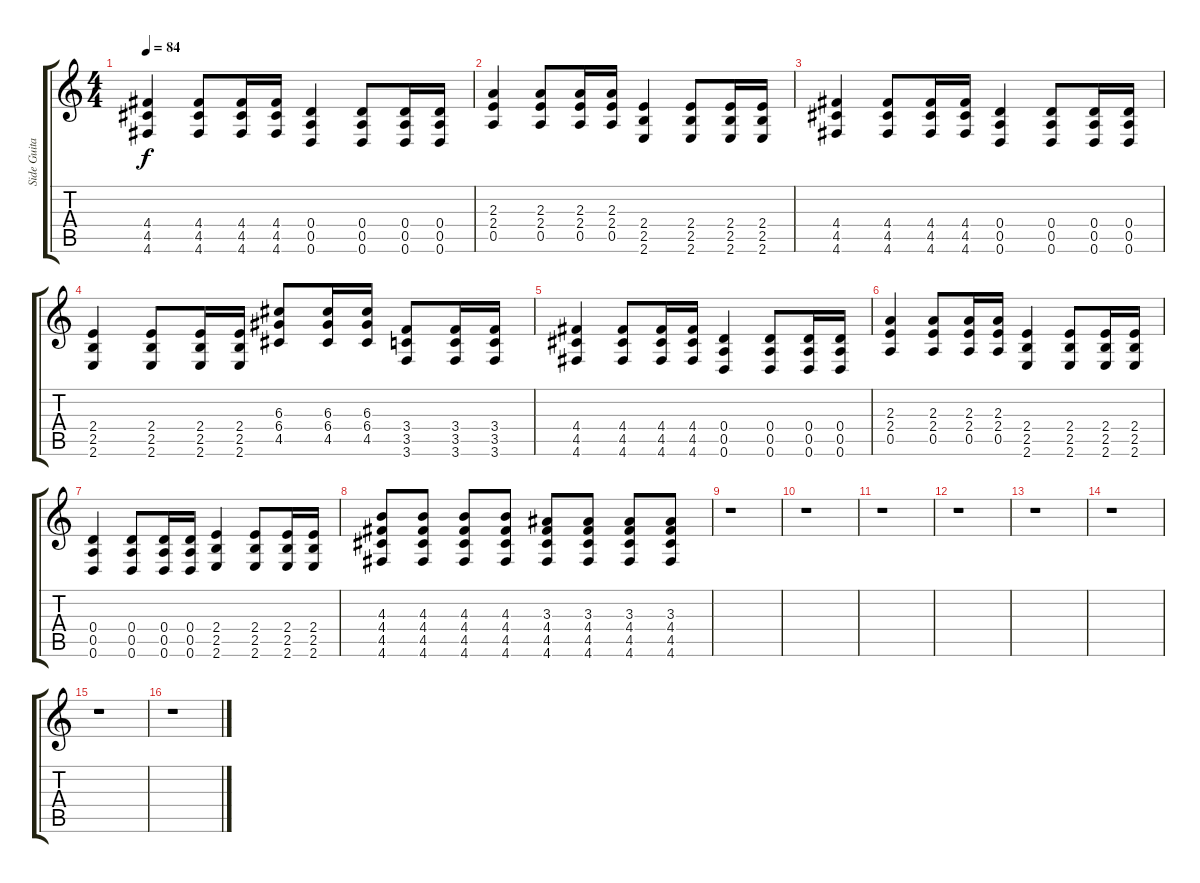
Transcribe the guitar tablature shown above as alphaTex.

\track ("Side Guitar" "Side Guita") {instrument distortionguitar}
\staff {score tabs}
\tuning (E4 B3 G3 D3 A2 D2) {hide}
\ts (4 4)
\tempo 84
\clef g2
\ks c
(4.4 4.5 4.6).4{dy f} (4.4 4.5 4.6).8 (4.4 4.5 4.6).16 (4.4 4.5 4.6).16 (0.4 0.5 0.6).4 (0.4 0.5 0.6).8 (0.4 0.5 0.6).16 (0.4 0.5 0.6).16 |
(2.3 2.4 0.5).4 (2.3 2.4 0.5).8 (2.3 2.4 0.5).16 (2.3 2.4 0.5).16 (2.4 2.5 2.6).4 (2.4 2.5 2.6).8 (2.4 2.5 2.6).16 (2.4 2.5 2.6).16 |
(4.4 4.5 4.6).4 (4.4 4.5 4.6).8 (4.4 4.5 4.6).16 (4.4 4.5 4.6).16 (0.4 0.5 0.6).4 (0.4 0.5 0.6).8 (0.4 0.5 0.6).16 (0.4 0.5 0.6).16 |
(2.4 2.5 2.6).4 (2.4 2.5 2.6).8 (2.4 2.5 2.6).16 (2.4 2.5 2.6).16 (6.3 6.4 4.5).8 (6.3 6.4 4.5).16 (6.3 6.4 4.5).16 (3.4 3.5 3.6).8 (3.4 3.5 3.6).16 (3.4 3.5 3.6).16 |
(4.4 4.5 4.6).4 (4.4 4.5 4.6).8 (4.4 4.5 4.6).16 (4.4 4.5 4.6).16 (0.4 0.5 0.6).4 (0.4 0.5 0.6).8 (0.4 0.5 0.6).16 (0.4 0.5 0.6).16 |
(2.3 2.4 0.5).4 (2.3 2.4 0.5).8 (2.3 2.4 0.5).16 (2.3 2.4 0.5).16 (2.4 2.5 2.6).4 (2.4 2.5 2.6).8 (2.4 2.5 2.6).16 (2.4 2.5 2.6).16 |
(0.4 0.5 0.6).4 (0.4 0.5 0.6).8 (0.4 0.5 0.6).16 (0.4 0.5 0.6).16 (2.4 2.5 2.6).4 (2.4 2.5 2.6).8 (2.4 2.5 2.6).16 (2.4 2.5 2.6).16 |
(4.3 4.4 4.5 4.6).8 (4.3 4.4 4.5 4.6).8 (4.3 4.4 4.5 4.6).8 (4.3 4.4 4.5 4.6).8 (3.3 4.4 4.5 4.6).8 (3.3 4.4 4.5 4.6).8 (3.3 4.4 4.5 4.6).8 (3.3 4.4 4.5 4.6).8 |
r.1 |
r.1 |
r.1 |
r.1 |
r.1 |
r.1 |
r.1 |
r.1
